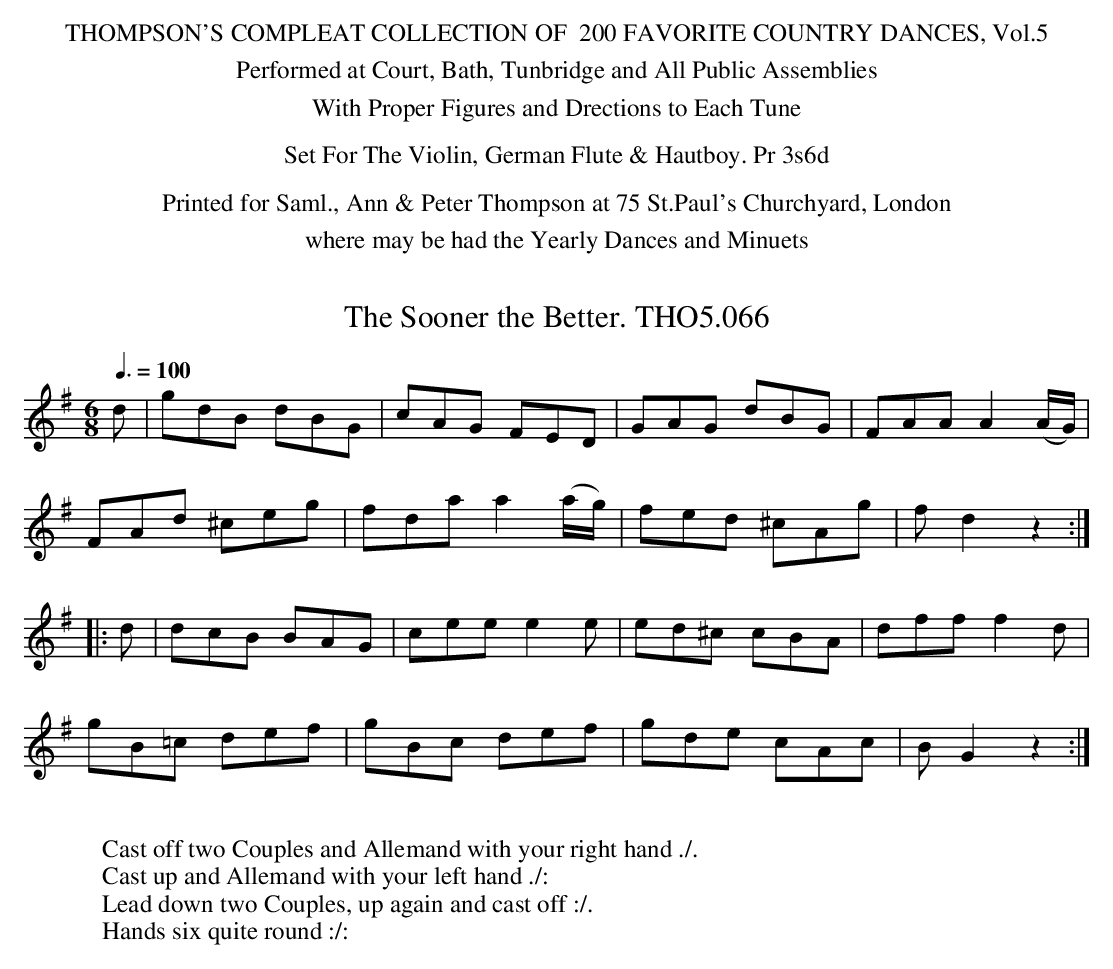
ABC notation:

X:1
T:Sooner the Better. THO5.066, The
M:6/8
L:1/8
Q:3/8=100
K:G
d|gdB dBG|cAG FED|GAG dBG|FAA A2 (A/G/)|
FAd ^ceg|fda a2(a/g/)|fed ^cAg|f d2 z2:|
|:d|dcB BAG|cee e2e|ed^c cBA|dff f2d|
gB=c def|gBc def|gde cAc|B G2 z2:|
W:
W:Cast off two Couples and Allemand with your right hand ./.
W:Cast up and Allemand with your left hand ./:
W:Lead down two Couples, up again and cast off :/.
W:Hands six quite round :/:
